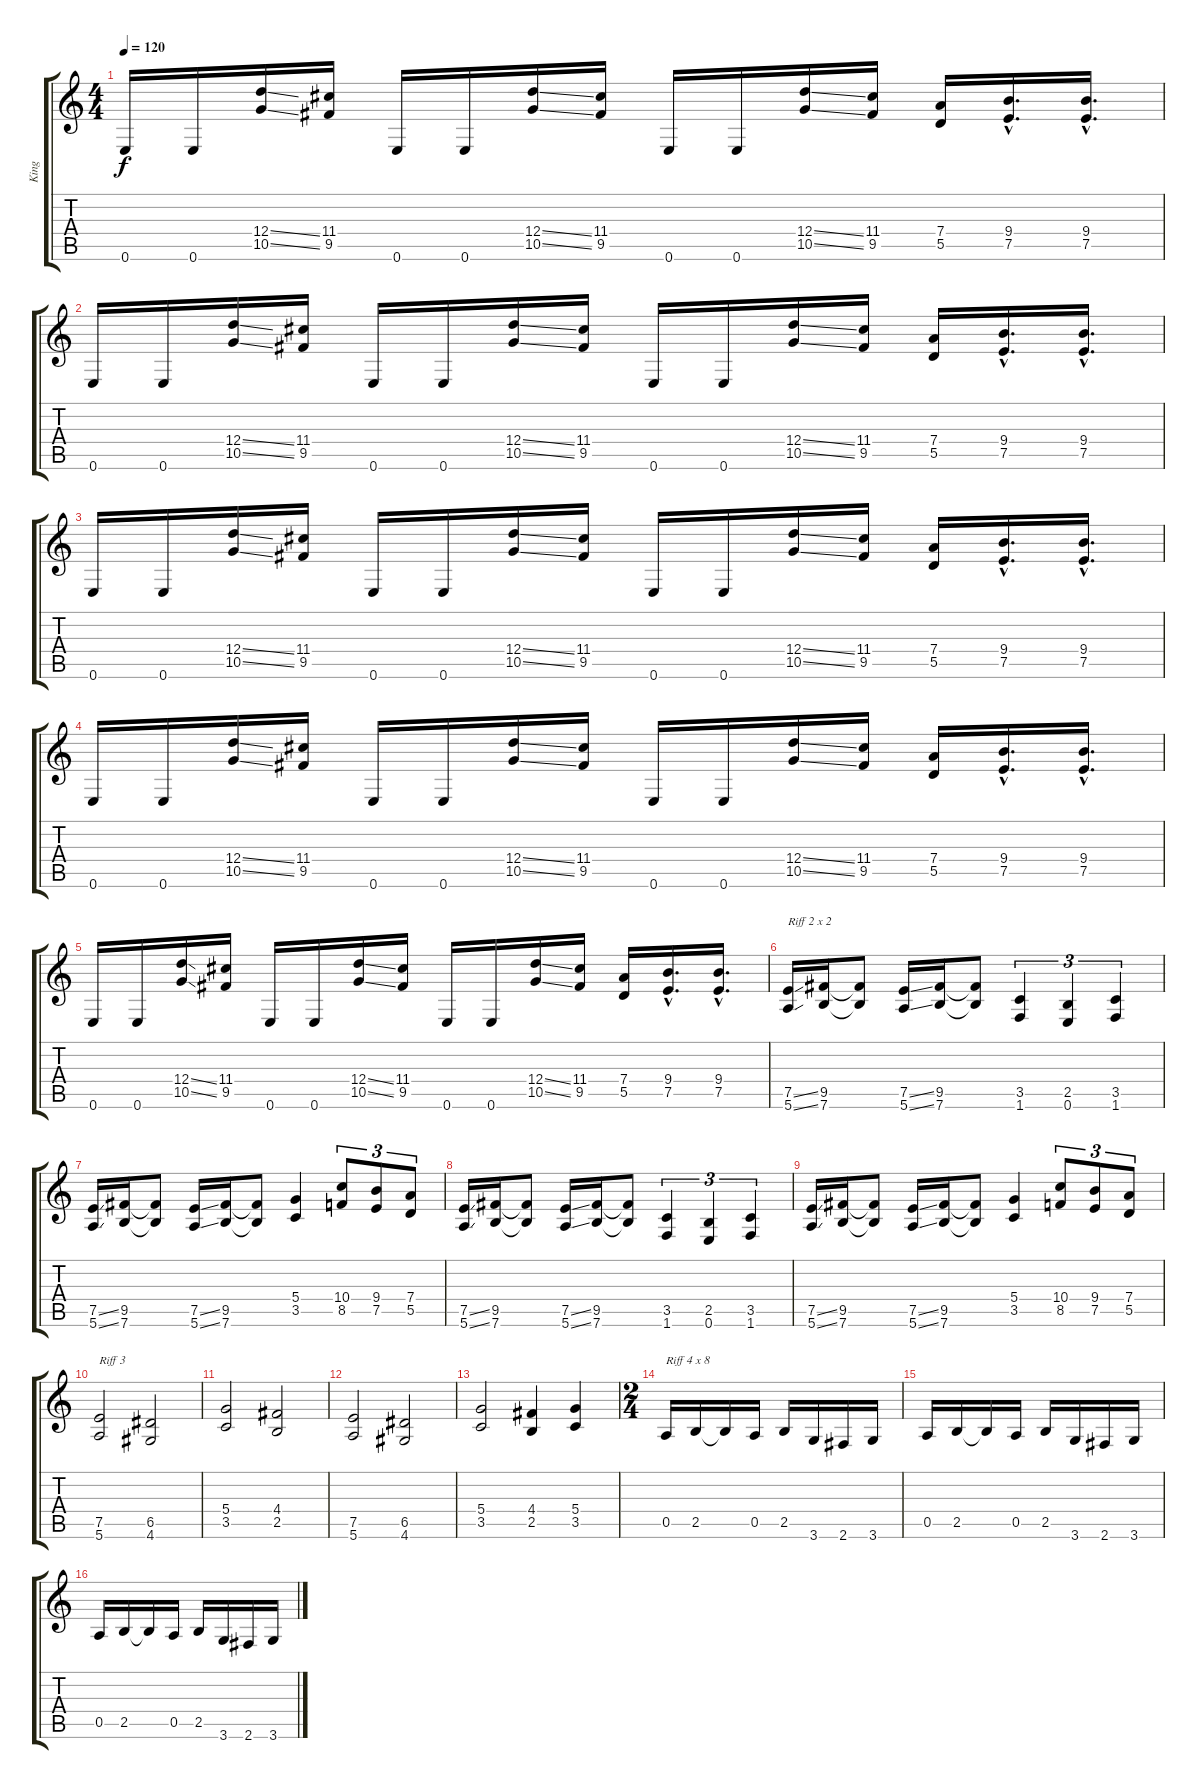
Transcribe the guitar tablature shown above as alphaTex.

\track ("King" "King") {instrument distortionguitar}
\staff {score tabs}
\tuning (E4 B3 G3 D3 A2 E2) {hide}
\ts (4 4)
\tempo 120
\clef g2
\ks c
0.6.16{dy f} 0.6.16 (12.4{ss} 10.5{ss}).16 (11.4 9.5).16 0.6.16 0.6.16 (12.4{ss} 10.5{ss}).16 (11.4 9.5).16 0.6.16 0.6.16 (12.4{ss} 10.5{ss}).16 (11.4 9.5).16 (7.4 5.5).16 (9.4{hac} 7.5{hac}).16{d} (9.4{hac} 7.5{hac}).16{d} |
0.6.16 0.6.16 (12.4{ss} 10.5{ss}).16 (11.4 9.5).16 0.6.16 0.6.16 (12.4{ss} 10.5{ss}).16 (11.4 9.5).16 0.6.16 0.6.16 (12.4{ss} 10.5{ss}).16 (11.4 9.5).16 (7.4 5.5).16 (9.4{hac} 7.5{hac}).16{d} (9.4{hac} 7.5{hac}).16{d} |
0.6.16 0.6.16 (12.4{ss} 10.5{ss}).16 (11.4 9.5).16 0.6.16 0.6.16 (12.4{ss} 10.5{ss}).16 (11.4 9.5).16 0.6.16 0.6.16 (12.4{ss} 10.5{ss}).16 (11.4 9.5).16 (7.4 5.5).16 (9.4{hac} 7.5{hac}).16{d} (9.4{hac} 7.5{hac}).16{d} |
0.6.16 0.6.16 (12.4{ss} 10.5{ss}).16 (11.4 9.5).16 0.6.16 0.6.16 (12.4{ss} 10.5{ss}).16 (11.4 9.5).16 0.6.16 0.6.16 (12.4{ss} 10.5{ss}).16 (11.4 9.5).16 (7.4 5.5).16 (9.4{hac} 7.5{hac}).16{d} (9.4{hac} 7.5{hac}).16{d} |
0.6.16 0.6.16 (12.4{ss} 10.5{ss}).16 (11.4 9.5).16 0.6.16 0.6.16 (12.4{ss} 10.5{ss}).16 (11.4 9.5).16 0.6.16 0.6.16 (12.4{ss} 10.5{ss}).16 (11.4 9.5).16 (7.4 5.5).16 (9.4{hac} 7.5{hac}).16{d} (9.4{hac} 7.5{hac}).16{d} |
(7.5{ss} 5.6{ss}).16{txt "Riff 2 x 2"} (9.5 7.6).16 (9.5{t} 7.6{t}).8 (7.5{ss} 5.6{ss}).16 (9.5 7.6).16 (9.5{t} 7.6{t}).8 (3.5 1.6).4{tu (3 2)} (2.5 0.6).4{tu (3 2)} (3.5 1.6).4{tu (3 2)} |
(7.5{ss} 5.6{ss}).16 (9.5 7.6).16 (9.5{t} 7.6{t}).8 (7.5{ss} 5.6{ss}).16 (9.5 7.6).16 (9.5{t} 7.6{t}).8 (5.4 3.5).4 (10.4 8.5).8{tu (3 2)} (9.4 7.5).8{tu (3 2)} (7.4 5.5).8{tu (3 2)} |
(7.5{ss} 5.6{ss}).16 (9.5 7.6).16 (9.5{t} 7.6{t}).8 (7.5{ss} 5.6{ss}).16 (9.5 7.6).16 (9.5{t} 7.6{t}).8 (3.5 1.6).4{tu (3 2)} (2.5 0.6).4{tu (3 2)} (3.5 1.6).4{tu (3 2)} |
(7.5{ss} 5.6{ss}).16 (9.5 7.6).16 (9.5{t} 7.6{t}).8 (7.5{ss} 5.6{ss}).16 (9.5 7.6).16 (9.5{t} 7.6{t}).8 (5.4 3.5).4 (10.4 8.5).8{tu (3 2)} (9.4 7.5).8{tu (3 2)} (7.4 5.5).8{tu (3 2)} |
(7.5 5.6).2{txt "Riff 3"} (6.5 4.6).2 |
(5.4 3.5).2 (4.4 2.5).2 |
(7.5 5.6).2 (6.5 4.6).2 |
(5.4 3.5).2 (4.4 2.5).4 (5.4 3.5).4 |
\ts (2 4)
0.5.16{txt "Riff 4 x 8"} 2.5.16 2.5{t}.16 0.5.16 2.5.16 3.6.16 2.6.16 3.6.16 |
0.5.16 2.5.16 2.5{t}.16 0.5.16 2.5.16 3.6.16 2.6.16 3.6.16 |
0.5.16 2.5.16 2.5{t}.16 0.5.16 2.5.16 3.6.16 2.6.16 3.6.16
